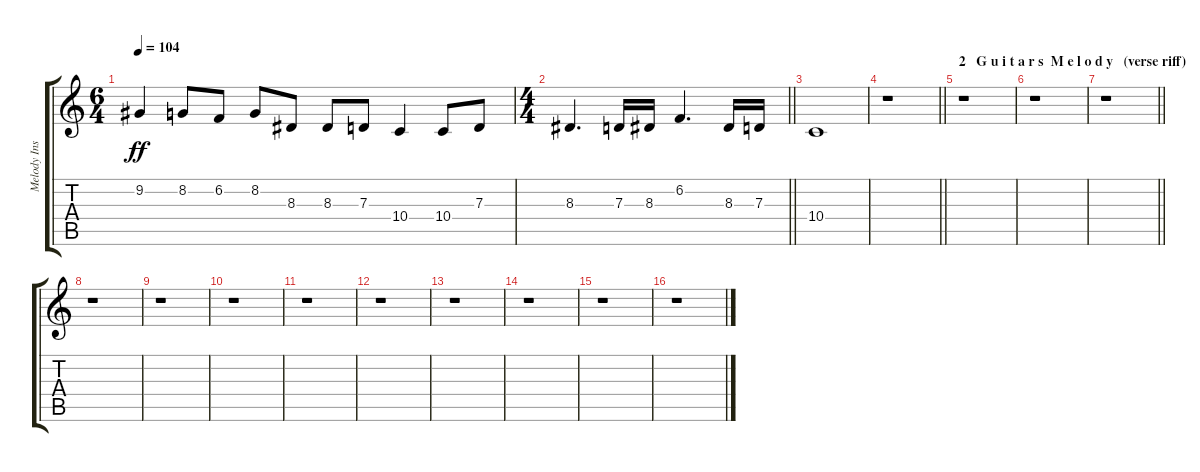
\track ("Melody Instrument" "Melody Ins") {instrument flute}
\staff {score tabs}
\tuning (E4 B3 G3 D3 A2 E2) {hide}
\ts (6 4)
\tempo 104
\clef g2
\ks c
9.2.4{dy ff} 8.2.8 6.2.8 8.2.8 8.3.8 8.3.8 7.3.8 10.4.4 10.4.8 7.3.8 |
\ts (4 4)
\barLineRight lightlight
8.3.4{d} 7.3.16 8.3.16 6.2.4{d} 8.3.16 7.3.16 |
10.4.1 |
\barLineRight lightlight
r.1 |
\section ("" "2   G u i t a r s  M e l o d y   (verse riff)")
r.1 |
r.1 |
\barLineRight lightlight
r.1 |
r.1 |
r.1 |
r.1 |
r.1 |
r.1 |
r.1 |
r.1 |
r.1 |
r.1
